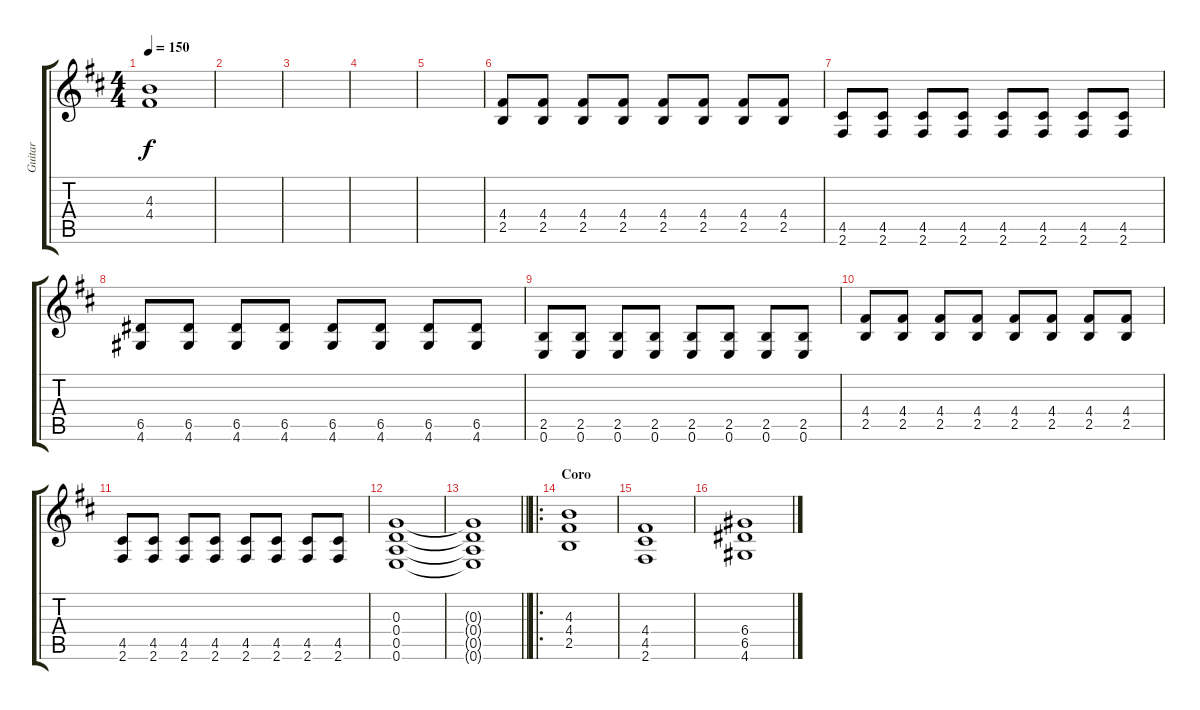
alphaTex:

\track ("Guitar" "Guitar") {instrument overdrivenguitar}
\staff {score tabs}
\tuning (E4 B3 G3 D3 A2 E2) {hide}
\ts (4 4)
\tempo 150
\clef g2
\ks bminor
(4.3{t} 4.4{t}).1{dy f} |
|
|
|
|
(4.4 2.5).8{instrument acousticguitarnylon} (4.4 2.5).8 (4.4 2.5).8 (4.4 2.5).8 (4.4 2.5).8 (4.4 2.5).8 (4.4 2.5).8 (4.4 2.5).8 |
(4.5 2.6).8 (4.5 2.6).8 (4.5 2.6).8 (4.5 2.6).8 (4.5 2.6).8 (4.5 2.6).8 (4.5 2.6).8 (4.5 2.6).8 |
(6.5 4.6).8 (6.5 4.6).8 (6.5 4.6).8 (6.5 4.6).8 (6.5 4.6).8 (6.5 4.6).8 (6.5 4.6).8 (6.5 4.6).8 |
(2.5 0.6).8 (2.5 0.6).8 (2.5 0.6).8 (2.5 0.6).8 (2.5 0.6).8 (2.5 0.6).8 (2.5 0.6).8 (2.5 0.6).8 |
(4.4 2.5).8 (4.4 2.5).8 (4.4 2.5).8 (4.4 2.5).8 (4.4 2.5).8 (4.4 2.5).8 (4.4 2.5).8 (4.4 2.5).8 |
(4.5 2.6).8 (4.5 2.6).8 (4.5 2.6).8 (4.5 2.6).8 (4.5 2.6).8 (4.5 2.6).8 (4.5 2.6).8 (4.5 2.6).8 |
(0.3 0.4 0.5 0.6).1{instrument overdrivenguitar} |
\barLineRight lightlight
(0.3{t} 0.4{t} 0.5{t} 0.6{t}).1{instrument overdrivenguitar} |
\ro
\section ("" "Coro")
(4.3 4.4 2.5).1 |
(4.4 4.5 2.6).1 |
(6.4 6.5 4.6).1
